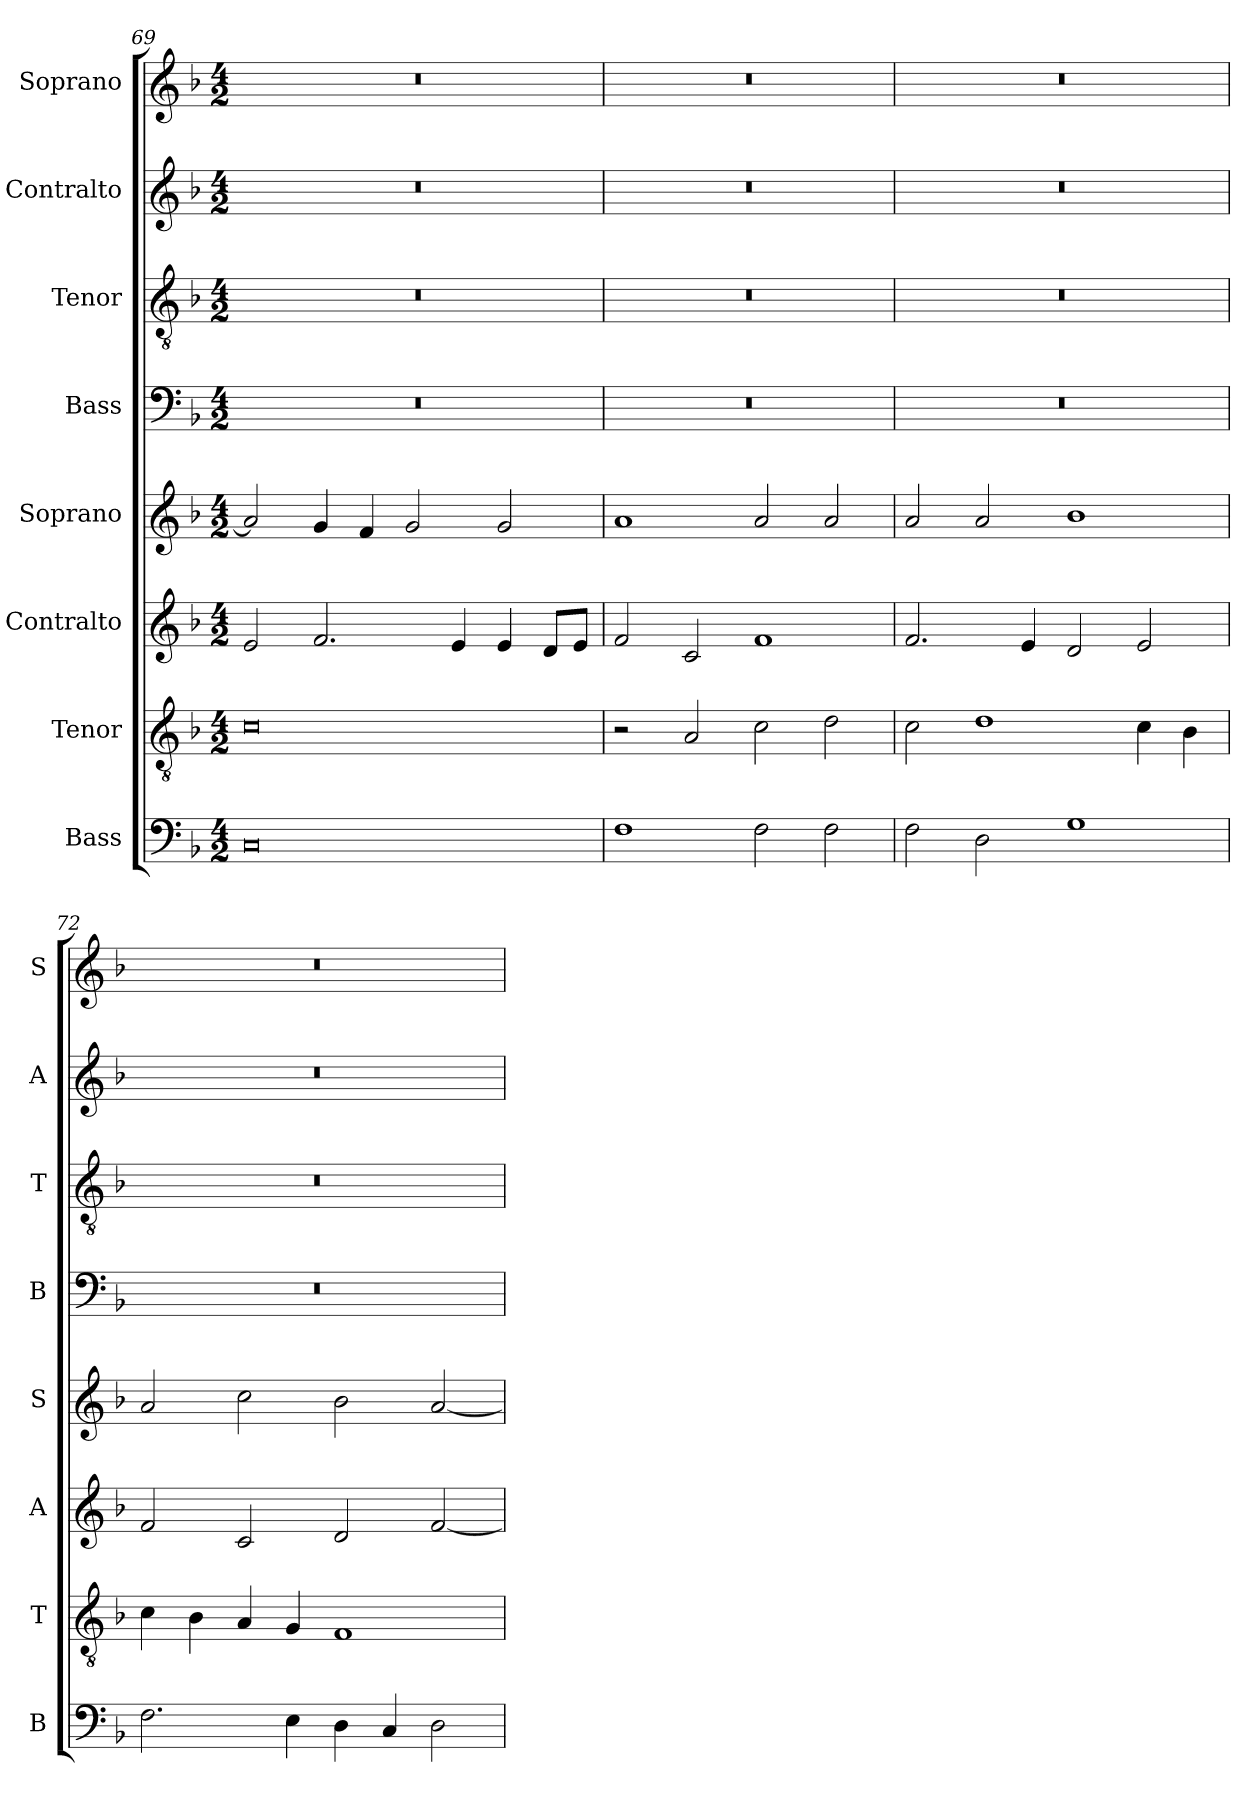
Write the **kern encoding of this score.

**kern	**kern	**kern	**kern	**kern	**kern	**kern	**kern
*part8	*part7	*part6	*part5	*part4	*part3	*part2	*part1
*staff8	*staff7	*staff6	*staff5	*staff4	*staff3	*staff2	*staff1
*I"Bass	*I"Tenor	*I"Contralto	*I"Soprano	*I"Bass	*I"Tenor	*I"Contralto	*I"Soprano
*I'B	*I'T	*I'A	*I'S	*I'B	*I'T	*I'A	*I'S
*clefF4	*clefGv2	*clefG2	*clefG2	*clefF4	*clefGv2	*clefG2	*clefG2
*k[b-]	*k[b-]	*k[b-]	*k[b-]	*k[b-]	*k[b-]	*k[b-]	*k[b-]
*F:ion	*F:ion	*F:ion	*F:ion	*F:ion	*F:ion	*F:ion	*F:ion
*M4/2	*M4/2	*M4/2	*M4/2	*M4/2	*M4/2	*M4/2	*M4/2
=69	=69	=69	=69	=69	=69	=69	=69
0C	0c	2e	2a]	0r	0r	0r	0r
.	.	2.f	4g	.	.	.	.
.	.	.	4f	.	.	.	.
.	.	.	2g	.	.	.	.
.	.	4e	.	.	.	.	.
.	.	4e	2g	.	.	.	.
.	.	8d/L	.	.	.	.	.
.	.	8e/J	.	.	.	.	.
=70	=70	=70	=70	=70	=70	=70	=70
1F	2r	2f	1a	0r	0r	0r	0r
.	2A	2c	.	.	.	.	.
2F	2c	1f	2a	.	.	.	.
2F	2d	.	2a	.	.	.	.
=71	=71	=71	=71	=71	=71	=71	=71
2F	2c	2.f	2a	0r	0r	0r	0r
2D	1d	.	2a	.	.	.	.
.	.	4e	.	.	.	.	.
1G	.	2d	1b-	.	.	.	.
.	4c	2e	.	.	.	.	.
.	4B-	.	.	.	.	.	.
=72	=72	=72	=72	=72	=72	=72	=72
2.F	4c	2f	2a	0r	0r	0r	0r
.	4B-	.	.	.	.	.	.
.	4A	2c	2cc	.	.	.	.
4E	4G	.	.	.	.	.	.
4D	1F	2d	2b-	.	.	.	.
4C	.	.	.	.	.	.	.
2D	.	[2f	[2a	.	.	.	.
=	=	=	=	=	=	=	=
*-	*-	*-	*-	*-	*-	*-	*-
